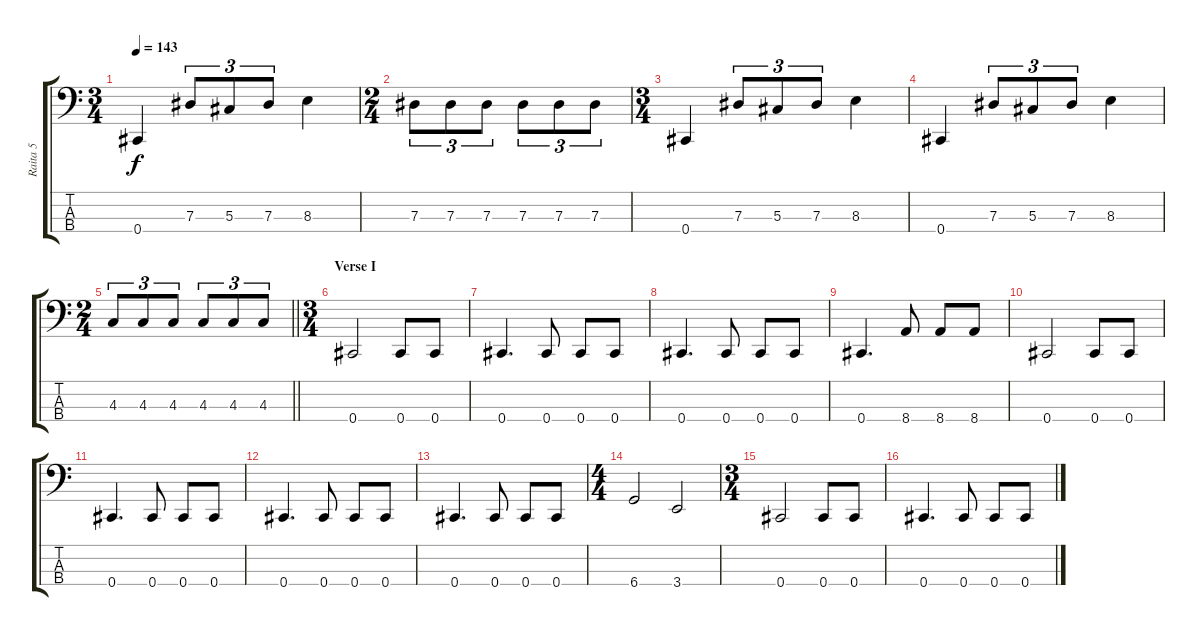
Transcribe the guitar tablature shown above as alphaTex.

\track ("Raita 5" "Raita 5") {instrument electricbassfinger}
\staff {score tabs}
\tuning (Gb2 Db2 Ab1 Db1) {hide}
\ts (3 4)
\tempo 143
\clef f4
\ks c
0.4.4{dy f} 7.3.8{tu (3 2)} 5.3.8{tu (3 2)} 7.3.8{tu (3 2)} 8.3.4 |
\ts (2 4)
7.3.8{tu (3 2)} 7.3.8{tu (3 2)} 7.3.8{tu (3 2)} 7.3.8{tu (3 2)} 7.3.8{tu (3 2)} 7.3.8{tu (3 2)} |
\ts (3 4)
0.4.4 7.3.8{tu (3 2)} 5.3.8{tu (3 2)} 7.3.8{tu (3 2)} 8.3.4 |
0.4.4 7.3.8{tu (3 2)} 5.3.8{tu (3 2)} 7.3.8{tu (3 2)} 8.3.4 |
\ts (2 4)
\barLineRight lightlight
4.3.8{tu (3 2)} 4.3.8{tu (3 2)} 4.3.8{tu (3 2)} 4.3.8{tu (3 2)} 4.3.8{tu (3 2)} 4.3.8{tu (3 2)} |
\ts (3 4)
\section ("" "Verse I")
0.4.2 0.4.8 0.4.8 |
0.4.4{d} 0.4.8 0.4.8 0.4.8 |
0.4.4{d} 0.4.8 0.4.8 0.4.8 |
0.4.4{d} 8.4.8 8.4.8 8.4.8 |
0.4.2 0.4.8 0.4.8 |
0.4.4{d} 0.4.8 0.4.8 0.4.8 |
0.4.4{d} 0.4.8 0.4.8 0.4.8 |
0.4.4{d} 0.4.8 0.4.8 0.4.8 |
\ts (4 4)
6.4.2 3.4.2 |
\ts (3 4)
0.4.2 0.4.8 0.4.8 |
0.4.4{d} 0.4.8 0.4.8 0.4.8
